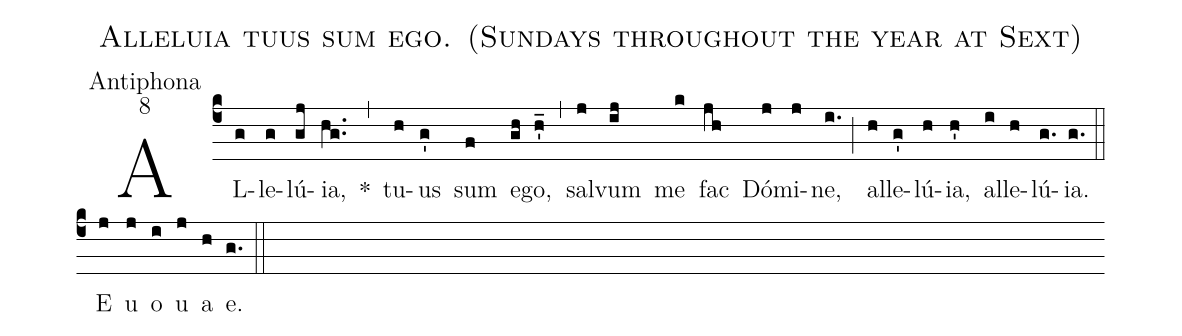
name:Alleluia tuus sum ego. (Sundays throughout the year at Sext);
office-part:Antiphona;
mode:8;
%%
(c4) AL(g)le(g)lú(gj){ia},(hg..) *(,) tu(h)us(g') sum(f) e(gh)go,(h'_) (,) sal(j)vum(ij) me(k) fac(jh) Dó(j)mi(j)ne,(i.) (;) al(h)le(g')lú(h){ia},(h') al(i)le(h)lú(g.){ia}.(g.) (::) <eu>E(j) u(j) o(i) u(j) a(h) e.</eu>(g.) (::)
